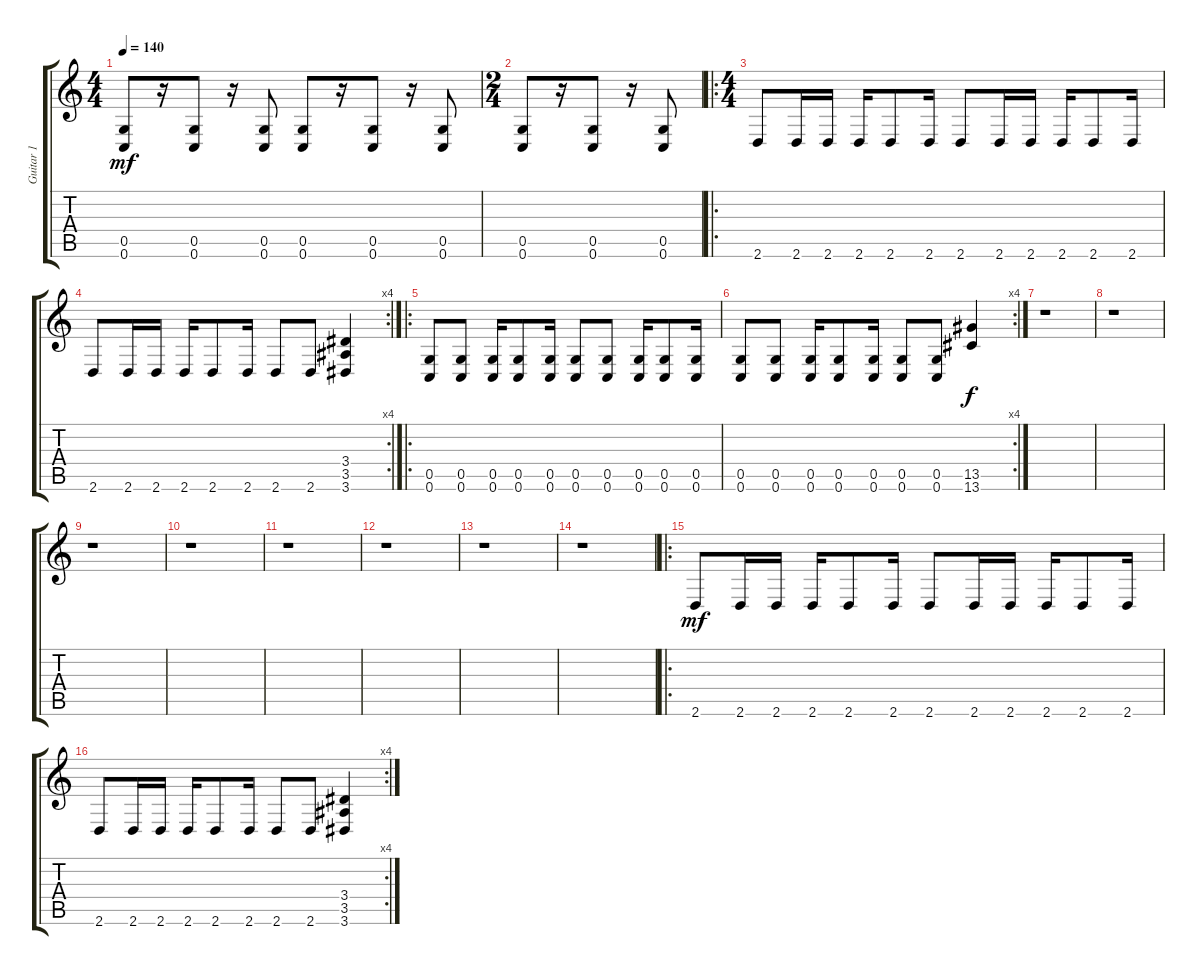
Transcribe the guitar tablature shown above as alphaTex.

\track ("Guitar 1" "Guitar 1") {instrument overdrivenguitar}
\staff {score tabs}
\tuning (D4 A3 F3 C3 G2 C2) {hide}
\ts (4 4)
\tempo 140
\clef g2
\ks c
(0.5 0.6).8{dy mf} r.16 (0.5 0.6).8 r.16 (0.5 0.6).8 (0.5 0.6).8 r.16 (0.5 0.6).8 r.16 (0.5 0.6).8 |
\ts (2 4)
(0.5 0.6).8 r.16 (0.5 0.6).8 r.16 (0.5 0.6).8 |
\ro
\ts (4 4)
2.6.8 2.6.16 2.6.16 2.6.16 2.6.8 2.6.16 2.6.8 2.6.16 2.6.16 2.6.16 2.6.8 2.6.16 |
\rc 4
2.6.8 2.6.16 2.6.16 2.6.16 2.6.8 2.6.16 2.6.8 2.6.8 (3.4 3.5 3.6).4 |
\ro
(0.5 0.6).8 (0.5 0.6).8 (0.5 0.6).16 (0.5 0.6).8 (0.5 0.6).16 (0.5 0.6).8 (0.5 0.6).8 (0.5 0.6).16 (0.5 0.6).8 (0.5 0.6).16 |
\rc 4
(0.5 0.6).8 (0.5 0.6).8 (0.5 0.6).16 (0.5 0.6).8 (0.5 0.6).16 (0.5 0.6).8 (0.5 0.6).8 (13.5 13.6).4{dy f} |
r.1 |
r.1 |
r.1 |
r.1 |
r.1 |
r.1 |
r.1 |
r.1 |
\ro
2.6.8{dy mf} 2.6.16 2.6.16 2.6.16 2.6.8 2.6.16 2.6.8 2.6.16 2.6.16 2.6.16 2.6.8 2.6.16 |
\rc 4
2.6.8 2.6.16 2.6.16 2.6.16 2.6.8 2.6.16 2.6.8 2.6.8 (3.4 3.5 3.6).4
